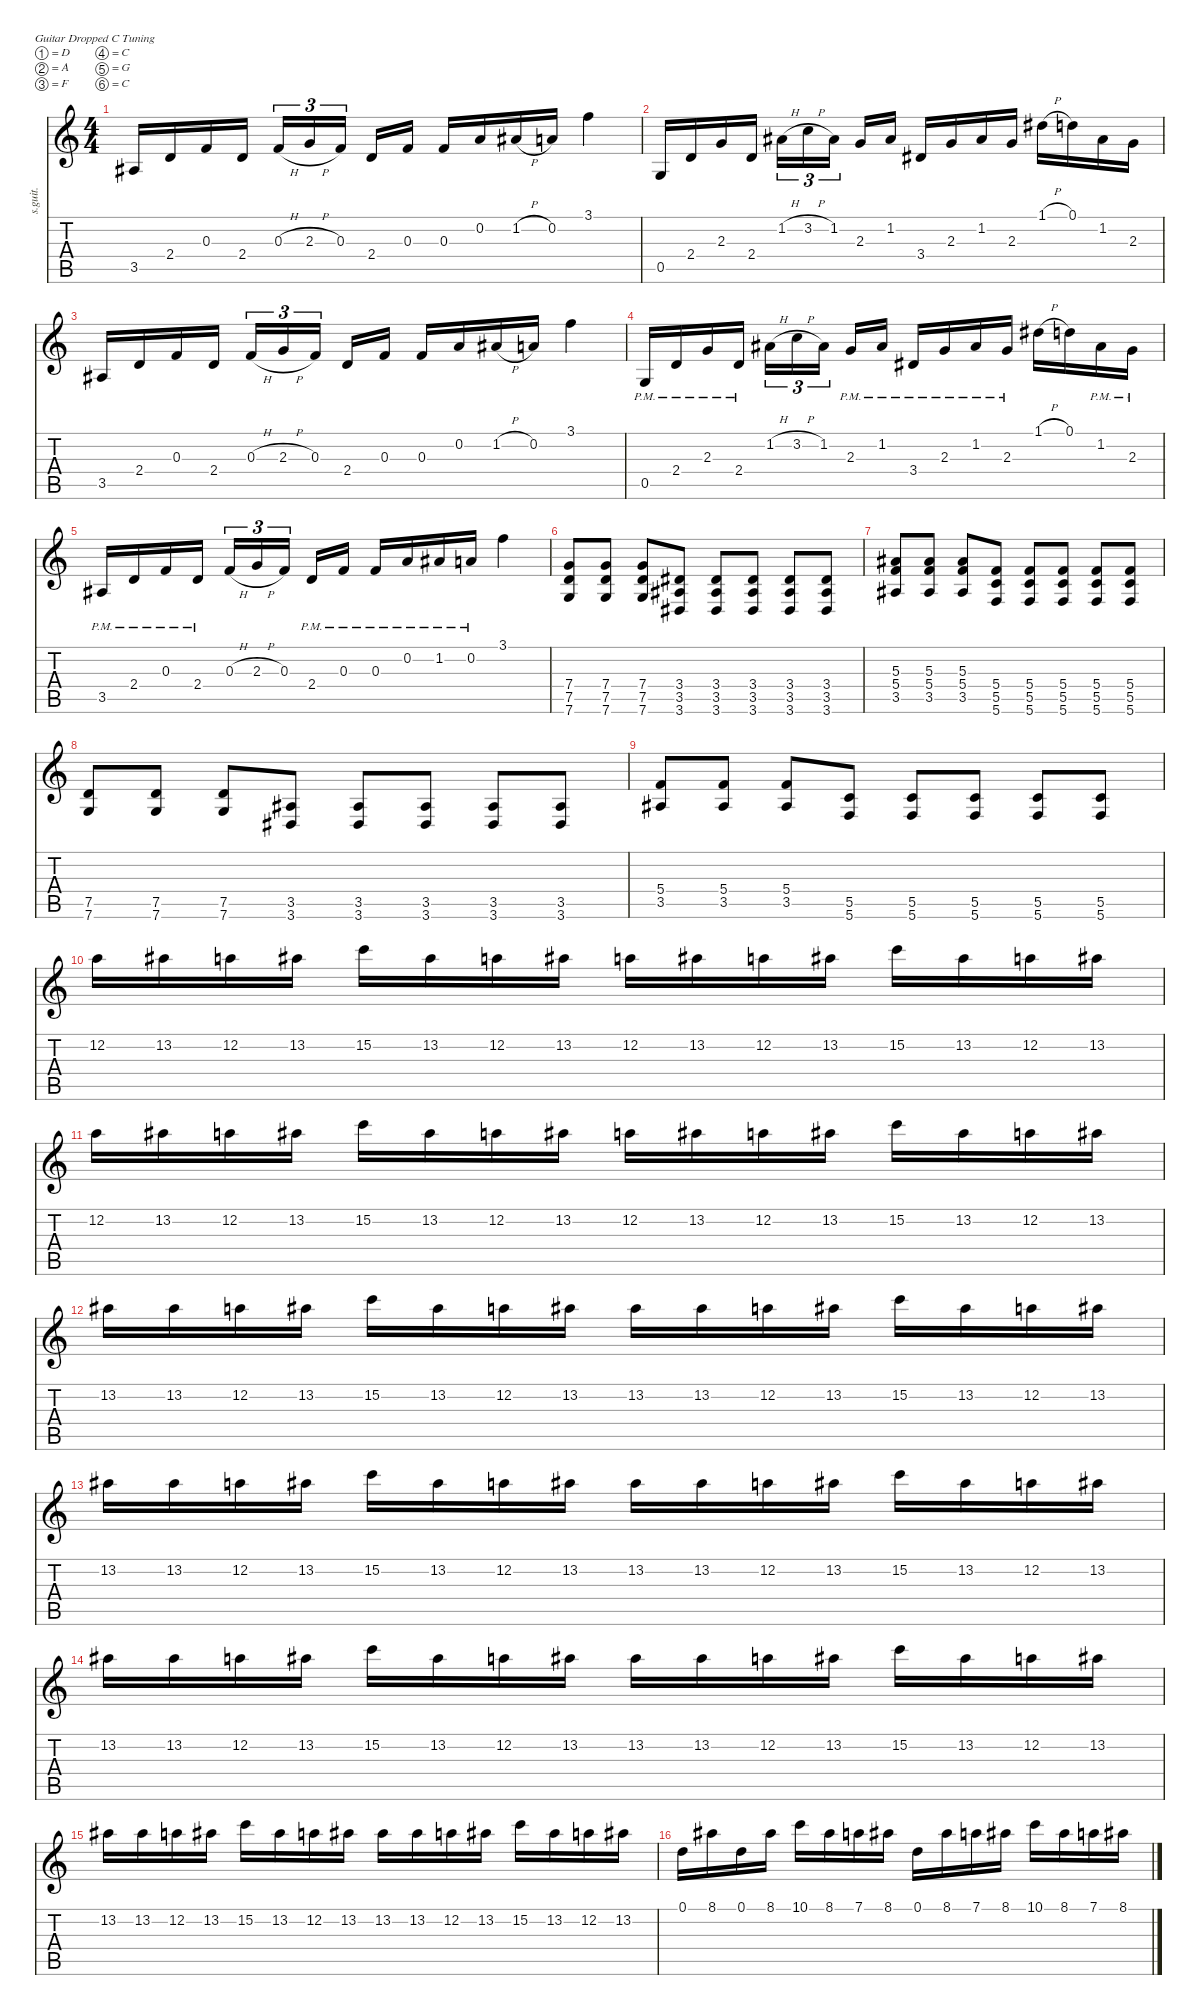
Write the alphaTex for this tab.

\defaultSystemsLayout 4
\hideDynamics
\bracketExtendMode nobrackets
\track ("" "s.guit.") {instrument distortionguitar}
\staff {score tabs}
\tuning (D4 A3 F3 C3 G2 C2)
\ts (4 4)
\tempo (95 hide)
\clef g2
\ks c
3.5{acc #}.16{dy f} 2.4.16 0.3.16 2.4.16 0.3{h}.16{tu (3 2)} 2.3{h}.16{tu (3 2)} 0.3.16{tu (3 2)} 2.4.16 0.3.16 0.3.16 0.2.16 1.2{h acc #}.16 0.2.16 3.1.4 |
0.5.16 2.4.16 2.3.16 2.4.16 1.2{h acc #}.16{tu (3 2)} 3.2{h}.16{tu (3 2)} 1.2{acc #}.16{tu (3 2)} 2.3.16 1.2{acc #}.16 3.4{acc #}.16 2.3.16 1.2{acc #}.16 2.3.16 1.1{h acc #}.16 0.1.16 1.2{acc #}.16 2.3.16 |
3.5{acc #}.16 2.4.16 0.3.16 2.4.16 0.3{h}.16{tu (3 2)} 2.3{h}.16{tu (3 2)} 0.3.16{tu (3 2)} 2.4.16 0.3.16 0.3.16 0.2.16 1.2{h acc #}.16 0.2.16 3.1.4 |
0.5{pm}.16 2.4{pm}.16 2.3{pm}.16 2.4{pm}.16 1.2{h acc #}.16{tu (3 2)} 3.2{h}.16{tu (3 2)} 1.2{acc #}.16{tu (3 2)} 2.3{pm}.16 1.2{pm acc #}.16 3.4{pm acc #}.16 2.3{pm}.16 1.2{pm acc #}.16 2.3{pm}.16 1.1{h acc #}.16 0.1.16 1.2{pm acc #}.16 2.3{pm}.16 |
3.5{pm acc #}.16 2.4{pm}.16 0.3{pm}.16 2.4{pm}.16 0.3{h}.16{tu (3 2)} 2.3{h}.16{tu (3 2)} 0.3.16{tu (3 2)} 2.4{pm}.16 0.3{pm}.16 0.3{pm}.16 0.2{pm}.16 1.2{pm acc #}.16 0.2{pm}.16 3.1.4 |
(7.4 7.5 7.6).8 (7.4 7.5 7.6).8 (7.4 7.5 7.6).8 (3.4{acc #} 3.5{acc #} 3.6{acc #}).8 (3.4{acc #} 3.5{acc #} 3.6{acc #}).8 (3.4{acc #} 3.5{acc #} 3.6{acc #}).8 (3.4{acc #} 3.5{acc #} 3.6{acc #}).8 (3.4{acc #} 3.5{acc #} 3.6{acc #}).8 |
(5.3{acc #} 5.4 3.5{acc #}).8 (5.3{acc #} 5.4 3.5{acc #}).8 (5.3{acc #} 5.4 3.5{acc #}).8 (5.4 5.5 5.6).8 (5.4 5.5 5.6).8 (5.4 5.5 5.6).8 (5.4 5.5 5.6).8 (5.4 5.5 5.6).8 |
(7.5 7.6).8 (7.5 7.6).8 (7.5 7.6).8 (3.5{acc #} 3.6{acc #}).8 (3.5{acc #} 3.6{acc #}).8 (3.5{acc #} 3.6{acc #}).8 (3.5{acc #} 3.6{acc #}).8 (3.5{acc #} 3.6{acc #}).8 |
(5.4 3.5{acc #}).8 (5.4 3.5{acc #}).8 (5.4 3.5{acc #}).8 (5.5 5.6).8 (5.5 5.6).8 (5.5 5.6).8 (5.5 5.6).8 (5.5 5.6).8 |
12.2.16 13.2{acc #}.16 12.2.16 13.2{acc #}.16 15.2.16 13.2{acc #}.16 12.2.16 13.2{acc #}.16 12.2.16 13.2{acc #}.16 12.2.16 13.2{acc #}.16 15.2.16 13.2{acc #}.16 12.2.16 13.2{acc #}.16 |
12.2.16 13.2{acc #}.16 12.2.16 13.2{acc #}.16 15.2.16 13.2{acc #}.16 12.2.16 13.2{acc #}.16 12.2.16 13.2{acc #}.16 12.2.16 13.2{acc #}.16 15.2.16 13.2{acc #}.16 12.2.16 13.2{acc #}.16 |
13.2{acc #}.16 13.2{acc #}.16 12.2.16 13.2{acc #}.16 15.2.16 13.2{acc #}.16 12.2.16 13.2{acc #}.16 13.2{acc #}.16 13.2{acc #}.16 12.2.16 13.2{acc #}.16 15.2.16 13.2{acc #}.16 12.2.16 13.2{acc #}.16 |
13.2{acc #}.16 13.2{acc #}.16 12.2.16 13.2{acc #}.16 15.2.16 13.2{acc #}.16 12.2.16 13.2{acc #}.16 13.2{acc #}.16 13.2{acc #}.16 12.2.16 13.2{acc #}.16 15.2.16 13.2{acc #}.16 12.2.16 13.2{acc #}.16 |
13.2{acc #}.16 13.2{acc #}.16 12.2.16 13.2{acc #}.16 15.2.16 13.2{acc #}.16 12.2.16 13.2{acc #}.16 13.2{acc #}.16 13.2{acc #}.16 12.2.16 13.2{acc #}.16 15.2.16 13.2{acc #}.16 12.2.16 13.2{acc #}.16 |
13.2{acc #}.16 13.2{acc #}.16 12.2.16 13.2{acc #}.16 15.2.16 13.2{acc #}.16 12.2.16 13.2{acc #}.16 13.2{acc #}.16 13.2{acc #}.16 12.2.16 13.2{acc #}.16 15.2.16 13.2{acc #}.16 12.2.16 13.2{acc #}.16 |
0.1.16 8.1{acc #}.16 0.1.16 8.1{acc #}.16 10.1.16 8.1{acc #}.16 7.1.16 8.1{acc #}.16 0.1.16 8.1{acc #}.16 7.1.16 8.1{acc #}.16 10.1.16 8.1{acc #}.16 7.1.16 8.1{acc #}.16
